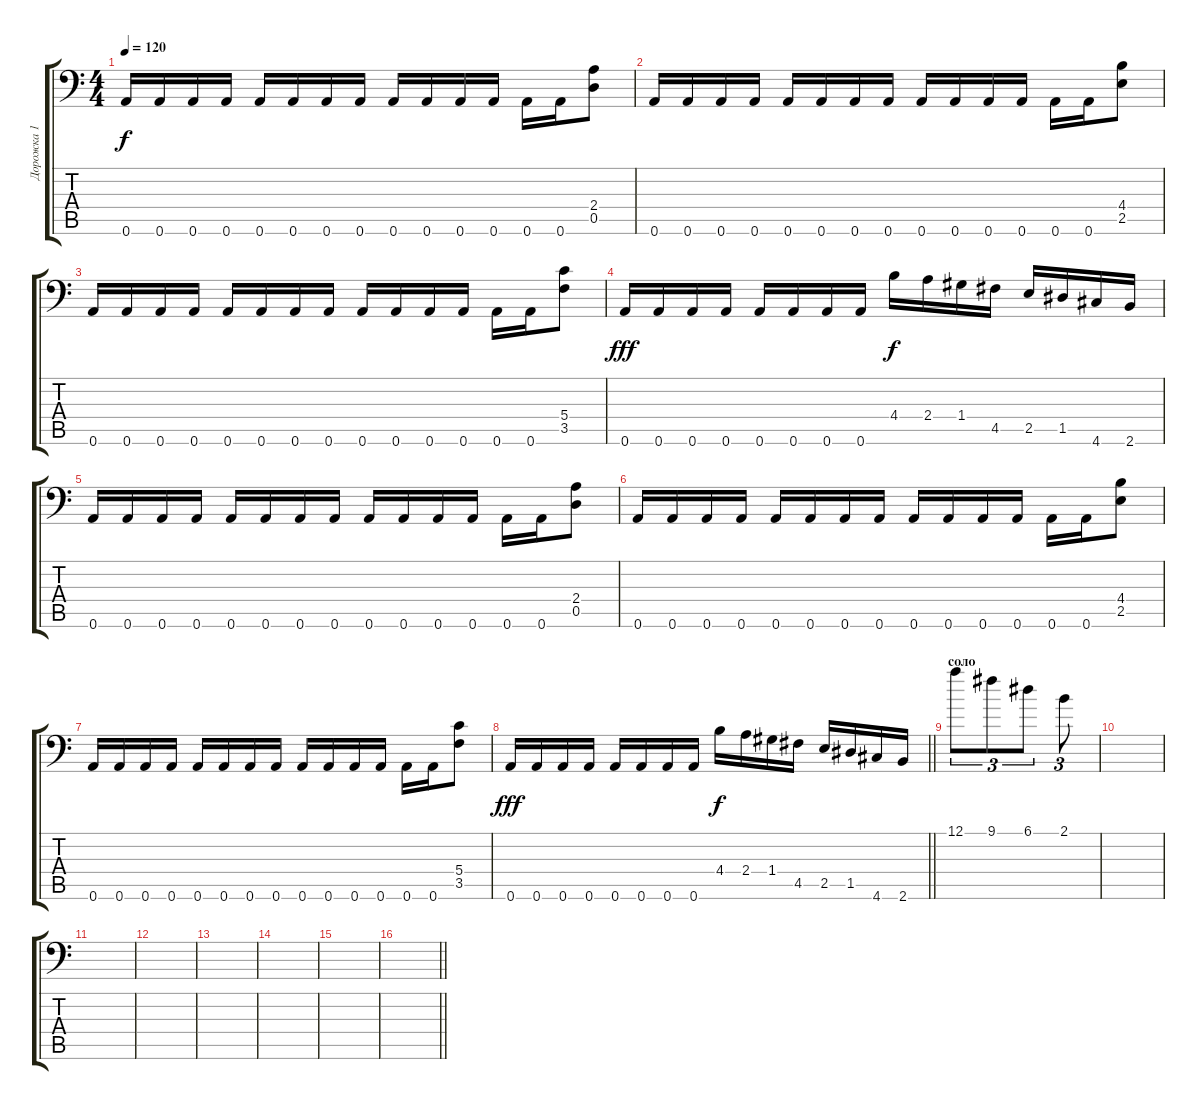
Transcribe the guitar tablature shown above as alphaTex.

\track ("Дорожка 1" "Дорожка 1") {instrument distortionguitar}
\staff {score tabs}
\tuning (A3 E3 C3 G2 D2 A1) {hide}
\ts (4 4)
\tempo 120
\clef f4
\ks c
0.6.16{dy f} 0.6.16 0.6.16 0.6.16 0.6.16 0.6.16 0.6.16 0.6.16 0.6.16 0.6.16 0.6.16 0.6.16 0.6.16 0.6.16 (2.4 0.5).8 |
0.6.16 0.6.16 0.6.16 0.6.16 0.6.16 0.6.16 0.6.16 0.6.16 0.6.16 0.6.16 0.6.16 0.6.16 0.6.16 0.6.16 (4.4 2.5).8 |
0.6.16 0.6.16 0.6.16 0.6.16 0.6.16 0.6.16 0.6.16 0.6.16 0.6.16 0.6.16 0.6.16 0.6.16 0.6.16 0.6.16 (5.4 3.5).8 |
0.6.16{dy fff} 0.6.16 0.6.16 0.6.16 0.6.16 0.6.16 0.6.16 0.6.16 4.4.16{dy f} 2.4.16 1.4.16 4.5.16 2.5.16 1.5.16 4.6.16 2.6.16 |
0.6.16 0.6.16 0.6.16 0.6.16 0.6.16 0.6.16 0.6.16 0.6.16 0.6.16 0.6.16 0.6.16 0.6.16 0.6.16 0.6.16 (2.4 0.5).8 |
0.6.16 0.6.16 0.6.16 0.6.16 0.6.16 0.6.16 0.6.16 0.6.16 0.6.16 0.6.16 0.6.16 0.6.16 0.6.16 0.6.16 (4.4 2.5).8 |
0.6.16 0.6.16 0.6.16 0.6.16 0.6.16 0.6.16 0.6.16 0.6.16 0.6.16 0.6.16 0.6.16 0.6.16 0.6.16 0.6.16 (5.4 3.5).8 |
\barLineRight lightlight
0.6.16{dy fff} 0.6.16 0.6.16 0.6.16 0.6.16 0.6.16 0.6.16 0.6.16 4.4.16{dy f} 2.4.16 1.4.16 4.5.16 2.5.16 1.5.16 4.6.16 2.6.16 |
\section ("" "соло")
12.1.8{tu (3 2)} 9.1.8{tu (3 2)} 6.1.8{tu (3 2)} 2.1.8{tu (3 2)} |
|
|
|
|
|
|
\barLineRight lightlight
